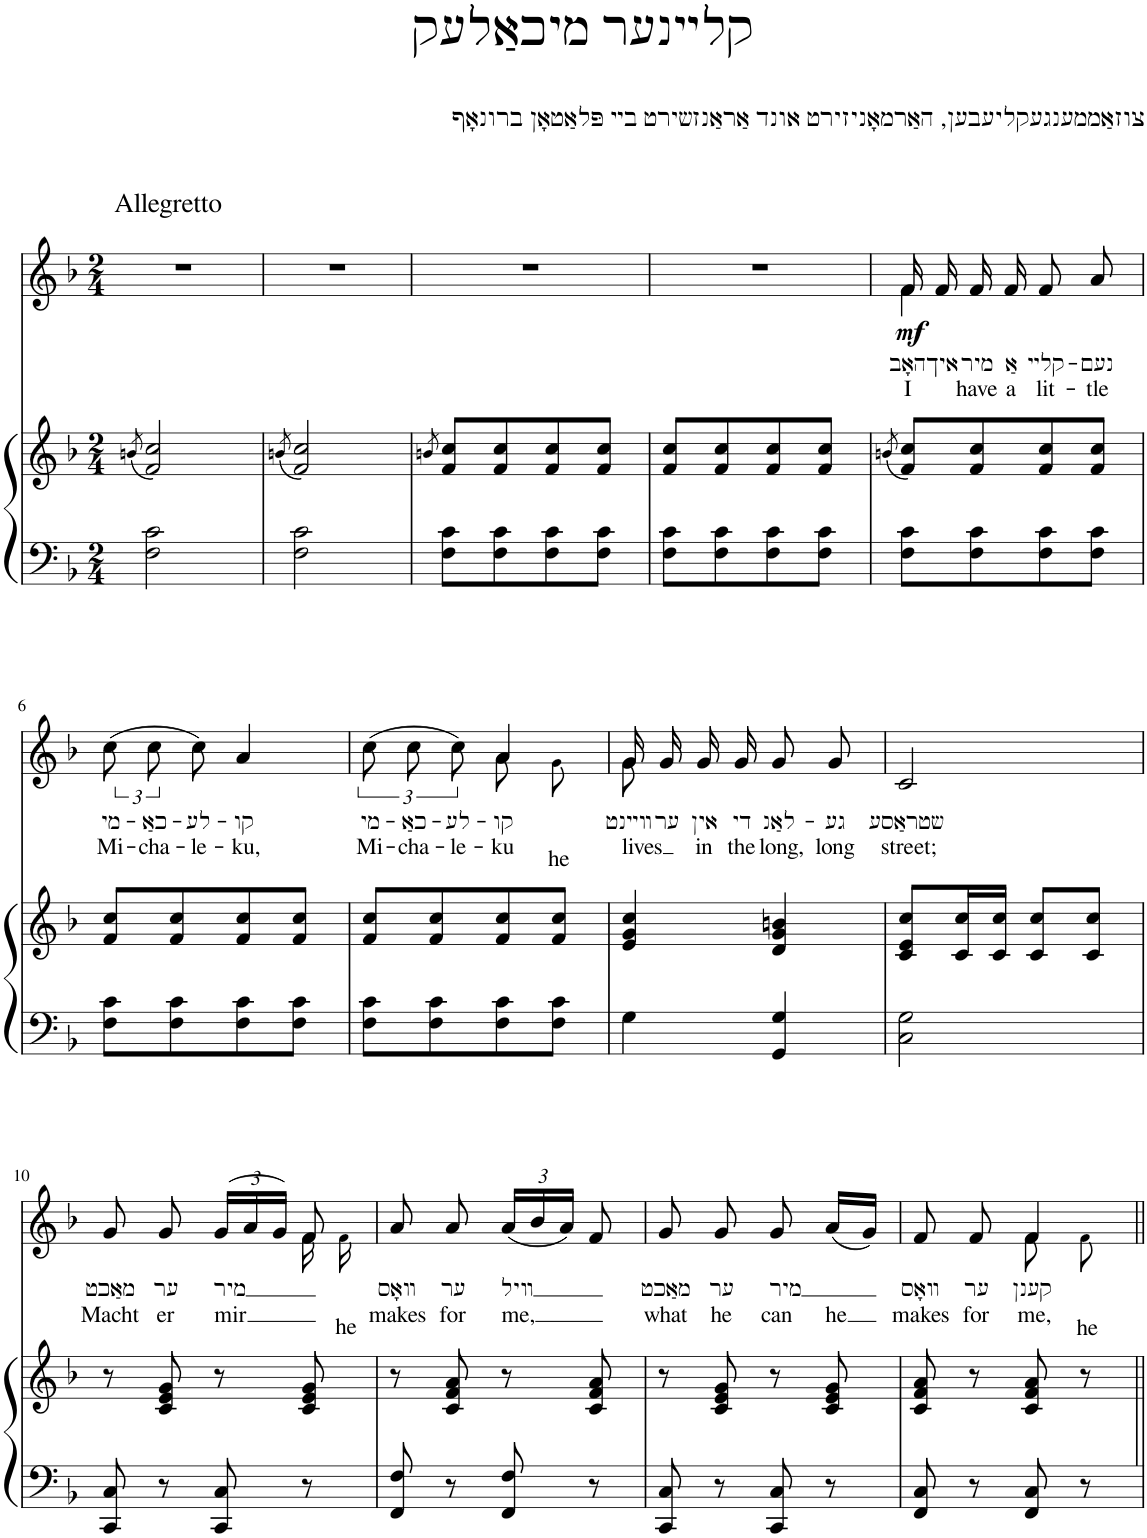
**kern	**kern	**kern	**text	**text	**dynam
*part2	*part2	*part1	*part1	*part1	*part1
*staff3	*staff2	*staff1	*staff1	*staff1	*staff1
*I"Klavier	*	*I"Piano	*	*	*
*	*	*I'Pno	*	*	*
*clefF4	*clefG2	*clefG2	*	*	*
*k[b-]	*k[b-]	*k[b-]	*	*	*
*M2/4	*M2/4	*M2/4	*	*	*
=1	=1	=1	=1	=1	=1
.	(8qbn/	.	.	.	.
!	!	!LO:TX:a:t=Allegretto	!	!	!
2F\ 2c\	2f/ 2cc/)	2r	.	.	.
=2	=2	=2	=2	=2	=2
.	(8qbn/	.	.	.	.
2F\ 2c\	2f/ 2cc/)	2r	.	.	.
=3	=3	=3	=3	=3	=3
.	8qbn/	.	.	.	.
8F\ 8c\L	8f/ 8cc/L	2r	.	.	.
8F\ 8c\	8f/ 8cc/	.	.	.	.
8F\ 8c\	8f/ 8cc/	.	.	.	.
8F\ 8c\J	8f/ 8cc/J	.	.	.	.
=4	=4	=4	=4	=4	=4
8F\ 8c\L	8f/ 8cc/L	2r	.	.	.
8F\ 8c\	8f/ 8cc/	.	.	.	.
8F\ 8c\	8f/ 8cc/	.	.	.	.
8F\ 8c\J	8f/ 8cc/J	.	.	.	.
=5	=5	=5	=5	=5	=5
.	(8qbn/	.	.	.	.
!	!	!	!LO:LY:b	!LO:LY:b	!LO:DY:b
*	*	*^	*	*	*
8F\ 8c\L	8f/ 8cc/L)	16f/	4f\	האָב	I	mf
!	!	!	!	!LO:LY:b	!	!
.	.	16f/	.	איך	.	.
!	!	!	!	!LO:LY:b	!LO:LY:b	!
8F\ 8c\	8f/ 8cc/	16f/	.	מיר	have	.
!	!	!	!	!LO:LY:b	!LO:LY:b	!
.	.	16f/	.	אַ	a	.
!	!	!	!	!LO:LY:b	!LO:LY:b	!
8F\ 8c\	8f/ 8cc/	8f/	4ryy	קלײ-	lit-	.
!	!	!	!	!LO:LY:b	!LO:LY:b	!
8F\ 8c\J	8f/ 8cc/J	8a/	.	-נעם	-tle	.
*	*	*v	*v	*	*	*
!!LO:LB:g=z
=6	=6	=6	=6	=6	=6
!	!	!	!LO:LY:b	!LO:LY:b	!
8F\ 8c\L	8f/ 8cc/L	(12cc\	מי-	Mi-	.
!	!	!	!LO:LY:b	!LO:LY:b	!
.	.	12cc\	-כאַ-	-cha-	.
8F\ 8c\	8f/ 8cc/	.	.	.	.
!	!	!	!LO:LY:b	!LO:LY:b	!
.	.	12cc\)	-לע-	-le-	.
!	!	!	!LO:LY:b	!LO:LY:b	!
8F\ 8c\	8f/ 8cc/	4a/	-קו	-ku,	.
8F\ 8c\J	8f/ 8cc/J	.	.	.	.
=7	=7	=7	=7	=7	=7
!	!	!	!LO:LY:b	!LO:LY:b	!
*	*	*^	*	*	*
8F\ 8c\L	8f/ 8cc/L	(12cc\	4ryy	מי-	Mi-	.
!	!	!	!	!LO:LY:b	!LO:LY:b	!
.	.	12cc\	.	-כאַ-	-cha-	.
8F\ 8c\	8f/ 8cc/	.	.	.	.	.
!	!	!	!	!LO:LY:b	!LO:LY:b	!
.	.	12cc\)	.	-לע-	-le-	.
!	!	!	!	!LO:LY:b	!LO:LY:b	!
8F\ 8c\	8f/ 8cc/	4a/	8a\	-קו	-ku	.
!	!	!	!	!LO:LY:b	!	!
8F\ 8c\J	8f/ 8cc/J	.	8g!\	he	.	.
=8	=8	=8	=8	=8	=8	=8
!	!	!	!	!LO:LY:b	!LO:LY:b	!
4G\	4e/ 4g/ 4cc/	16g/	8g\	װײנט	lives	.
!	!	!	!	!LO:LY:b	!	!
.	.	16g/	.	ער	.	.
!	!	!	!	!LO:LY:b	!LO:LY:b	!
.	.	16g/	4.ryy	אין	in	.
!	!	!	!	!LO:LY:b	!LO:LY:b	!
.	.	16g/	.	די	the	.
!	!	!	!	!LO:LY:b	!LO:LY:b	!
4GG/ 4G/	4d/ 4g/ 4bn/	8g/	.	לאַנ-	long,	.
!	!	!	!	!LO:LY:b	!LO:LY:b	!
.	.	8g/	.	-גע	long	.
*	*	*v	*v	*	*	*
=9	=9	=9	=9	=9	=9
!	!	!	!LO:LY:b	!LO:LY:b	!
2C\ 2G\	8c/ 8e/ 8cc/L	2c/	שטראַסע	street;	.
.	16c/ 16cc/L	.	.	.	.
.	16c/ 16cc/JJ	.	.	.	.
.	8c/ 8cc/L	.	.	.	.
.	8c/ 8cc/J	.	.	.	.
!!LO:LB:g=z
=10	=10	=10	=10	=10	=10
!	!	!	!LO:LY:b	!LO:LY:b	!
*	*	*^	*	*	*
8CC/ 8C/	8r	8g/	4.ryy	מאַכט	Macht	.
!	!	!	!	!LO:LY:b	!LO:LY:b	!
8r	8c/ 8e/ 8g/	8g/	.	ער	er	.
*	*	*Xbrackettup	*	*	*	*
!	!	!	!	!LO:LY:b	!LO:LY:b	!
8CC/ 8C/	8r	(24g/LL	.	מיר	mir	.
.	.	24a/	.	.	.	.
.	.	24g/JJ)	.	.	.	.
8r	8c/ 8e/ 8g/	8f/	16f\	.	.	.
!	!	!	!	!LO:LY:b	!	!
.	.	.	16f!\	he	.	.
=11	=11	=11	=11	=11	=11	=11
!	!	!	!	!LO:LY:b	!LO:LY:b	!
*	*	*v	*v	*	*	*
8FF/ 8F/	8r	8a/	װאָס	makes	.
!	!	!	!LO:LY:b	!LO:LY:b	!
8r	8c/ 8f/ 8a/	8a/	ער	for	.
!	!	!	!LO:LY:b	!LO:LY:b	!
8FF/ 8F/	8r	(24a/LL	װיל	me,	.
.	.	24b-/	.	.	.
.	.	24a/JJ)	.	.	.
8r	8c/ 8f/ 8a/	8f/	.	.	.
=12	=12	=12	=12	=12	=12
!	!	!	!LO:LY:b	!LO:LY:b	!
8CC/ 8C/	8r	8g/	מאַכט	what	.
!	!	!	!LO:LY:b	!LO:LY:b	!
8r	8c/ 8e/ 8g/	8g/	ער	he	.
!	!	!	!LO:LY:b	!LO:LY:b	!
8CC/ 8C/	8r	8g/	מיר	can	.
!	!	!	!	!LO:LY:b	!
8r	8c/ 8e/ 8g/	(16a/LL	.	he	.
.	.	16g/JJ)	.	.	.
=13	=13	=13	=13	=13	=13
!	!	!	!LO:LY:b	!LO:LY:b	!
*	*	*^	*	*	*
8FF/ 8C/	8c/ 8f/ 8a/	8f/	4ryy	װאָס	makes	.
!	!	!	!	!LO:LY:b	!LO:LY:b	!
8r	8r	8f/	.	ער	for	.
!	!	!	!	!LO:LY:b	!LO:LY:b	!
8FF/ 8C/	8c/ 8f/ 8a/	4f/	8f\	קענן	me,	.
!	!	!	!	!LO:LY:b	!	!
8r	8r	.	8f!\	he	.	.
*	*	*v	*v	*	*	*
=||	=||	=||	=||	=||	=||
*-	*-	*-	*-	*-	*-
